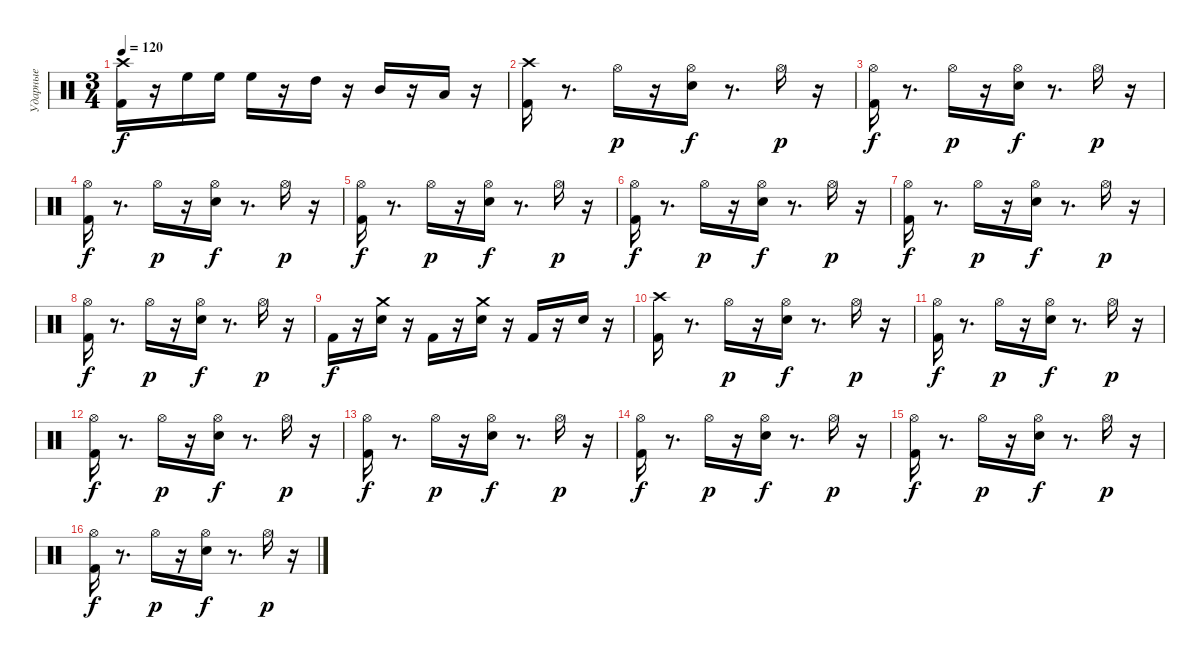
\track ("Ударные" "Ударные") {instrument percussion}
\staff {score}
\articulation defaults
\ts (3 4)
\tempo 120
\clef neutral
\ks c
("Kick (hit) 2" "Crash high (hit)").16{dy f} r.16 "High Floor Tom (hit)".16 "High Floor Tom (hit)".16 "High Floor Tom (hit)".16 r.16 "High Tom (hit)".16 r.16 "Mid Tom (hit)".16 r.16 "Low Tom (hit)".16 r.16 |
("Kick (hit) 2" "Crash high (hit)").16 r.8{d} "Hi-Hat (open)".16{dy p} r.16 ("Hi-Hat (open)" "Snare (hit) 2").16{dy f} r.8{d} "Hi-Hat (open)".16{dy p} r.16 |
("Hi-Hat (open)" "Kick (hit) 2").16{dy f} r.8{d} "Hi-Hat (open)".16{dy p} r.16 ("Hi-Hat (open)" "Snare (hit) 2").16{dy f} r.8{d} "Hi-Hat (open)".16{dy p} r.16 |
("Hi-Hat (open)" "Kick (hit) 2").16{dy f} r.8{d} "Hi-Hat (open)".16{dy p} r.16 ("Hi-Hat (open)" "Snare (hit) 2").16{dy f} r.8{d} "Hi-Hat (open)".16{dy p} r.16 |
("Hi-Hat (open)" "Kick (hit) 2").16{dy f} r.8{d} "Hi-Hat (open)".16{dy p} r.16 ("Hi-Hat (open)" "Snare (hit) 2").16{dy f} r.8{d} "Hi-Hat (open)".16{dy p} r.16 |
("Hi-Hat (open)" "Kick (hit) 2").16{dy f} r.8{d} "Hi-Hat (open)".16{dy p} r.16 ("Hi-Hat (open)" "Snare (hit) 2").16{dy f} r.8{d} "Hi-Hat (open)".16{dy p} r.16 |
("Hi-Hat (open)" "Kick (hit) 2").16{dy f} r.8{d} "Hi-Hat (open)".16{dy p} r.16 ("Hi-Hat (open)" "Snare (hit) 2").16{dy f} r.8{d} "Hi-Hat (open)".16{dy p} r.16 |
("Hi-Hat (open)" "Kick (hit) 2").16{dy f} r.8{d} "Hi-Hat (open)".16{dy p} r.16 ("Hi-Hat (open)" "Snare (hit) 2").16{dy f} r.8{d} "Hi-Hat (open)".16{dy p} r.16 |
"Kick (hit) 2".16{dy f} r.16 ("Crash medium (hit)" "Snare (hit) 2").16 r.16 "Kick (hit) 2".16 r.16 ("Crash medium (hit)" "Snare (hit) 2").16 r.16 "Kick (hit) 2".16 r.16 "Snare (hit) 2".16 r.16 |
("Kick (hit) 2" "Crash high (hit)").16 r.8{d} "Hi-Hat (open)".16{dy p} r.16 ("Hi-Hat (open)" "Snare (hit) 2").16{dy f} r.8{d} "Hi-Hat (open)".16{dy p} r.16 |
("Hi-Hat (open)" "Kick (hit) 2").16{dy f} r.8{d} "Hi-Hat (open)".16{dy p} r.16 ("Hi-Hat (open)" "Snare (hit) 2").16{dy f} r.8{d} "Hi-Hat (open)".16{dy p} r.16 |
("Hi-Hat (open)" "Kick (hit) 2").16{dy f} r.8{d} "Hi-Hat (open)".16{dy p} r.16 ("Hi-Hat (open)" "Snare (hit) 2").16{dy f} r.8{d} "Hi-Hat (open)".16{dy p} r.16 |
("Hi-Hat (open)" "Kick (hit) 2").16{dy f} r.8{d} "Hi-Hat (open)".16{dy p} r.16 ("Hi-Hat (open)" "Snare (hit) 2").16{dy f} r.8{d} "Hi-Hat (open)".16{dy p} r.16 |
("Hi-Hat (open)" "Kick (hit) 2").16{dy f} r.8{d} "Hi-Hat (open)".16{dy p} r.16 ("Hi-Hat (open)" "Snare (hit) 2").16{dy f} r.8{d} "Hi-Hat (open)".16{dy p} r.16 |
("Hi-Hat (open)" "Kick (hit) 2").16{dy f} r.8{d} "Hi-Hat (open)".16{dy p} r.16 ("Hi-Hat (open)" "Snare (hit) 2").16{dy f} r.8{d} "Hi-Hat (open)".16{dy p} r.16 |
("Hi-Hat (open)" "Kick (hit) 2").16{dy f} r.8{d} "Hi-Hat (open)".16{dy p} r.16 ("Hi-Hat (open)" "Snare (hit) 2").16{dy f} r.8{d} "Hi-Hat (open)".16{dy p} r.16
